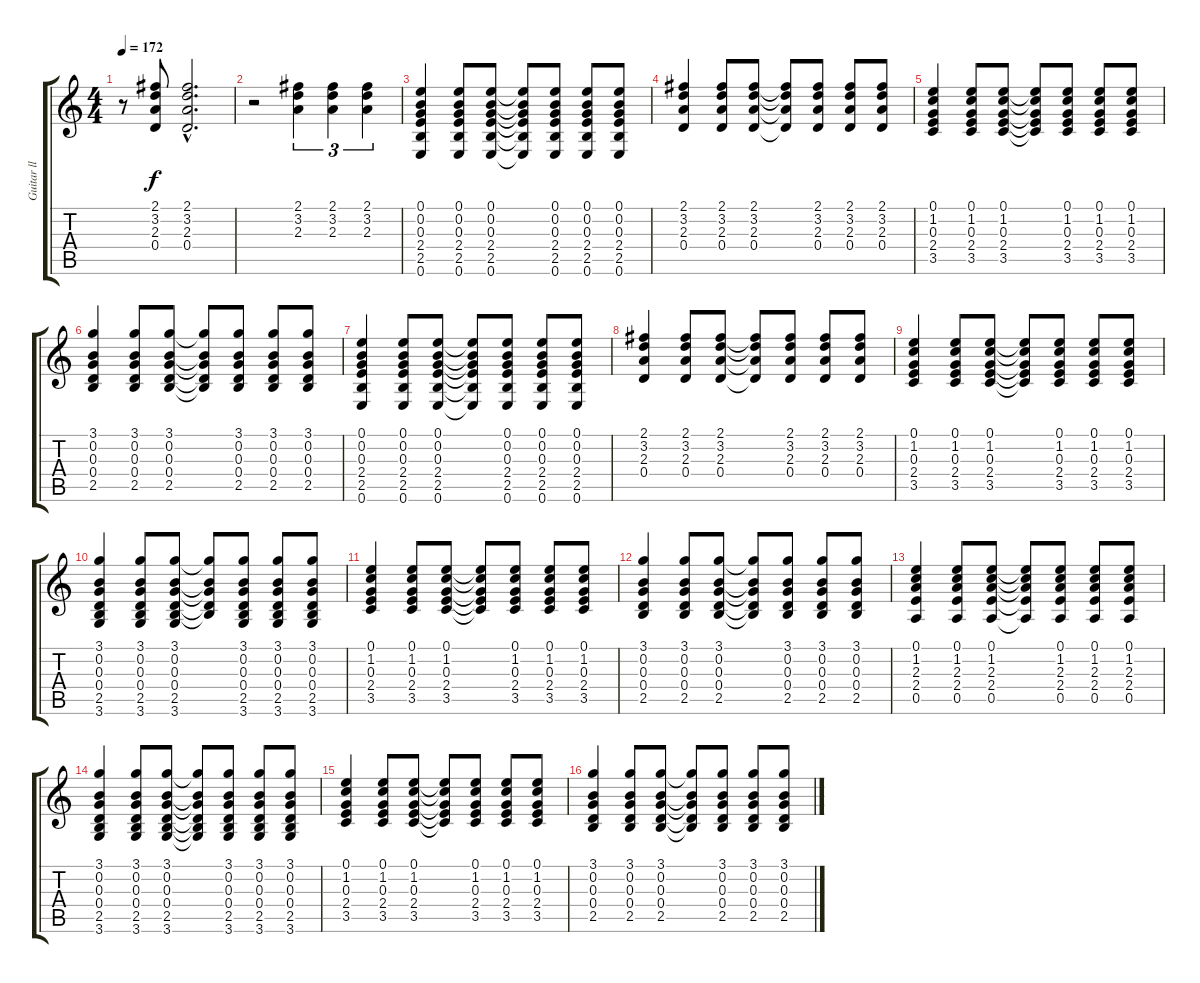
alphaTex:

\track ("Guitar ll" "Guitar ll") {instrument acousticguitarsteel}
\staff {score tabs}
\tuning (E4 B3 G3 D3 A2 E2) {hide}
\ts (4 4)
\tempo 172
\clef g2
\ks c
r.8{dy f} (2.1 3.2 2.3 0.4).8 (2.1{hac} 3.2{hac} 2.3{hac} 0.4{hac}).2{d} |
r.2 (2.1 3.2 2.3).4{tu (3 2)} (2.1 3.2 2.3).4{tu (3 2)} (2.1 3.2 2.3).4{tu (3 2)} |
(0.1 0.2 0.3 2.4 2.5 0.6).4 (0.1 0.2 0.3 2.4 2.5 0.6).8 (0.1 0.2 0.3 2.4 2.5 0.6).8 (0.1{t} 0.2{t} 0.3{t} 2.4{t} 2.5{t} 0.6{t}).8 (0.1 0.2 0.3 2.4 2.5 0.6).8 (0.1 0.2 0.3 2.4 2.5 0.6).8 (0.1 0.2 0.3 2.4 2.5 0.6).8 |
(2.1 3.2 2.3 0.4).4 (2.1 3.2 2.3 0.4).8 (2.1 3.2 2.3 0.4).8 (2.1{t} 3.2{t} 2.3{t} 0.4{t}).8 (2.1 3.2 2.3 0.4).8 (2.1 3.2 2.3 0.4).8 (2.1 3.2 2.3 0.4).8 |
(0.1 1.2 0.3 2.4 3.5).4 (0.1 1.2 0.3 2.4 3.5).8 (0.1 1.2 0.3 2.4 3.5).8 (0.1{t} 1.2{t} 0.3{t} 2.4{t} 3.5{t}).8 (0.1 1.2 0.3 2.4 3.5).8 (0.1 1.2 0.3 2.4 3.5).8 (0.1 1.2 0.3 2.4 3.5).8 |
(3.1 0.2 0.3 0.4 2.5).4 (3.1 0.2 0.3 0.4 2.5).8 (3.1 0.2 0.3 0.4 2.5).8 (3.1{t} 0.2{t} 0.3{t} 0.4{t} 2.5{t}).8 (3.1 0.2 0.3 0.4 2.5).8 (3.1 0.2 0.3 0.4 2.5).8 (3.1 0.2 0.3 0.4 2.5).8 |
(0.1 0.2 0.3 2.4 2.5 0.6).4 (0.1 0.2 0.3 2.4 2.5 0.6).8 (0.1 0.2 0.3 2.4 2.5 0.6).8 (0.1{t} 0.2{t} 0.3{t} 2.4{t} 2.5{t} 0.6{t}).8 (0.1 0.2 0.3 2.4 2.5 0.6).8 (0.1 0.2 0.3 2.4 2.5 0.6).8 (0.1 0.2 0.3 2.4 2.5 0.6).8 |
(2.1 3.2 2.3 0.4).4 (2.1 3.2 2.3 0.4).8 (2.1 3.2 2.3 0.4).8 (2.1{t} 3.2{t} 2.3{t} 0.4{t}).8 (2.1 3.2 2.3 0.4).8 (2.1 3.2 2.3 0.4).8 (2.1 3.2 2.3 0.4).8 |
(0.1 1.2 0.3 2.4 3.5).4 (0.1 1.2 0.3 2.4 3.5).8 (0.1 1.2 0.3 2.4 3.5).8 (0.1{t} 1.2{t} 0.3{t} 2.4{t} 3.5{t}).8 (0.1 1.2 0.3 2.4 3.5).8 (0.1 1.2 0.3 2.4 3.5).8 (0.1 1.2 0.3 2.4 3.5).8 |
(3.1 0.2 0.3 0.4 2.5 3.6).4 (3.1 0.2 0.3 0.4 2.5 3.6).8 (3.1 0.2 0.3 0.4 2.5 3.6).8 (3.1{t} 0.2{t} 0.3{t} 0.4{t} 2.5{t}).8 (3.1 0.2 0.3 0.4 2.5 3.6).8 (3.1 0.2 0.3 0.4 2.5 3.6).8 (3.1 0.2 0.3 0.4 2.5 3.6).8 |
(0.1 1.2 0.3 2.4 3.5).4 (0.1 1.2 0.3 2.4 3.5).8 (0.1 1.2 0.3 2.4 3.5).8 (0.1{t} 1.2{t} 0.3{t} 2.4{t} 3.5{t}).8 (0.1 1.2 0.3 2.4 3.5).8 (0.1 1.2 0.3 2.4 3.5).8 (0.1 1.2 0.3 2.4 3.5).8 |
(3.1 0.2 0.3 0.4 2.5).4 (3.1 0.2 0.3 0.4 2.5).8 (3.1 0.2 0.3 0.4 2.5).8 (3.1{t} 0.2{t} 0.3{t} 0.4{t} 2.5{t}).8 (3.1 0.2 0.3 0.4 2.5).8 (3.1 0.2 0.3 0.4 2.5).8 (3.1 0.2 0.3 0.4 2.5).8 |
(0.1 1.2 2.3 2.4 0.5).4 (0.1 1.2 2.3 2.4 0.5).8 (0.1 1.2 2.3 2.4 0.5).8 (0.1{t} 1.2{t} 2.3{t} 2.4{t} 0.5{t}).8 (0.1 1.2 2.3 2.4 0.5).8 (0.1 1.2 2.3 2.4 0.5).8 (0.1 1.2 2.3 2.4 0.5).8 |
(3.1 0.2 0.3 0.4 2.5 3.6).4 (3.1 0.2 0.3 0.4 2.5 3.6).8 (3.1 0.2 0.3 0.4 2.5 3.6).8 (3.1{t} 0.2{t} 0.3{t} 0.4{t} 2.5{t} 3.6{t}).8 (3.1 0.2 0.3 0.4 2.5 3.6).8 (3.1 0.2 0.3 0.4 2.5 3.6).8 (3.1 0.2 0.3 0.4 2.5 3.6).8 |
(0.1 1.2 0.3 2.4 3.5).4 (0.1 1.2 0.3 2.4 3.5).8 (0.1 1.2 0.3 2.4 3.5).8 (0.1{t} 1.2{t} 0.3{t} 2.4{t} 3.5{t}).8 (0.1 1.2 0.3 2.4 3.5).8 (0.1 1.2 0.3 2.4 3.5).8 (0.1 1.2 0.3 2.4 3.5).8 |
(3.1 0.2 0.3 0.4 2.5).4 (3.1 0.2 0.3 0.4 2.5).8 (3.1 0.2 0.3 0.4 2.5).8 (3.1{t} 0.2{t} 0.3{t} 0.4{t} 2.5{t}).8 (3.1 0.2 0.3 0.4 2.5).8 (3.1 0.2 0.3 0.4 2.5).8 (3.1 0.2 0.3 0.4 2.5).8
